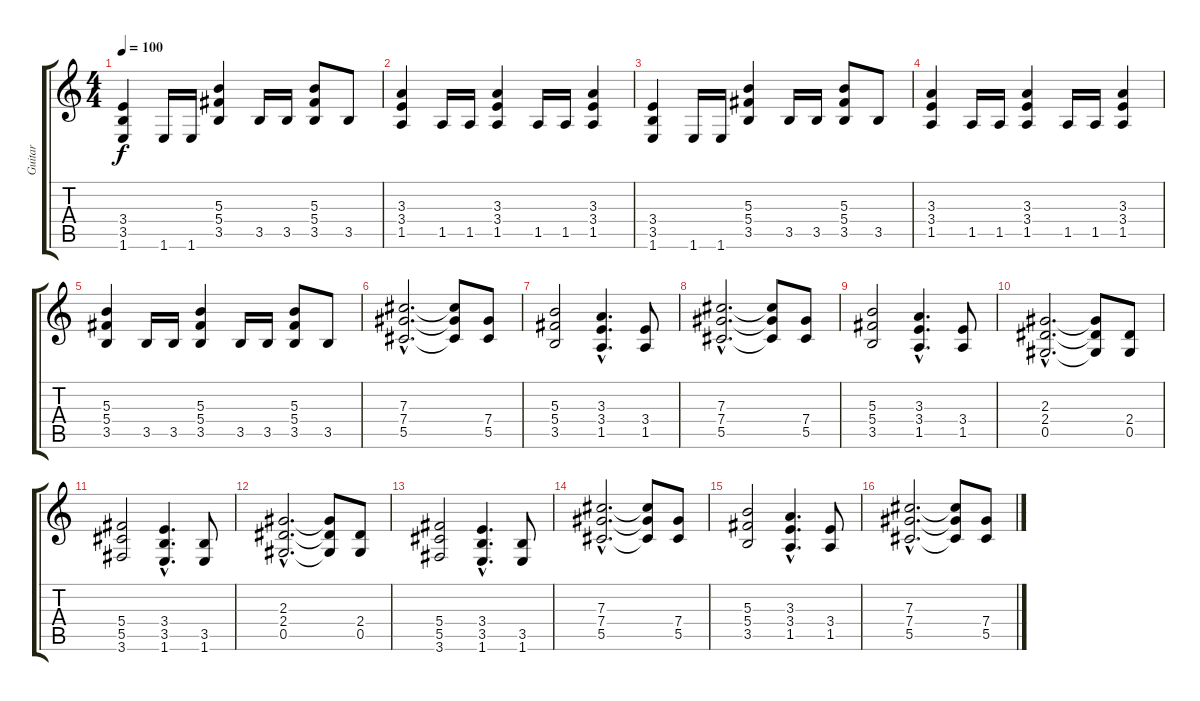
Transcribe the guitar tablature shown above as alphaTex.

\track ("Guitar" "Guitar") {instrument overdrivenguitar}
\staff {score tabs}
\tuning (Eb4 Bb3 Gb3 Db3 Ab2 Eb2) {hide}
\ts (4 4)
\tempo 100
\clef g2
\ks c
(3.4 3.5 1.6).4{dy f} 1.6.16 1.6.16 (5.3 5.4 3.5).4 3.5.16 3.5.16 (5.3 5.4 3.5).8 3.5.8 |
(3.3 3.4 1.5).4 1.5.16 1.5.16 (3.3 3.4 1.5).4 1.5.16 1.5.16 (3.3 3.4 1.5).4 |
(3.4 3.5 1.6).4 1.6.16 1.6.16 (5.3 5.4 3.5).4 3.5.16 3.5.16 (5.3 5.4 3.5).8 3.5.8 |
(3.3 3.4 1.5).4 1.5.16 1.5.16 (3.3 3.4 1.5).4 1.5.16 1.5.16 (3.3 3.4 1.5).4 |
(5.3 5.4 3.5).4 3.5.16 3.5.16 (5.3 5.4 3.5).4 3.5.16 3.5.16 (5.3 5.4 3.5).8 3.5.8 |
(7.3{hac} 7.4{hac} 5.5{hac}).2{d} (7.3{t} 7.4{t} 5.5{t}).8 (7.4 5.5).8 |
(5.3 5.4 3.5).2 (3.3{hac} 3.4{hac} 1.5{hac}).4{d} (3.4 1.5).8 |
(7.3{hac} 7.4{hac} 5.5{hac}).2{d} (7.3{t} 7.4{t} 5.5{t}).8 (7.4 5.5).8 |
(5.3 5.4 3.5).2 (3.3{hac} 3.4{hac} 1.5{hac}).4{d} (3.4 1.5).8 |
(2.3{hac} 2.4{hac} 0.5{hac}).2{d} (2.3{t} 2.4{t} 0.5{t}).8 (2.4 0.5).8 |
(5.4 5.5 3.6).2 (3.4{hac} 3.5{hac} 1.6{hac}).4{d} (3.5 1.6).8 |
(2.3{hac} 2.4{hac} 0.5{hac}).2{d} (2.3{t} 2.4{t} 0.5{t}).8 (2.4 0.5).8 |
(5.4 5.5 3.6).2 (3.4{hac} 3.5{hac} 1.6{hac}).4{d} (3.5 1.6).8 |
(7.3{hac} 7.4{hac} 5.5{hac}).2{d} (7.3{t} 7.4{t} 5.5{t}).8 (7.4 5.5).8 |
(5.3 5.4 3.5).2 (3.3{hac} 3.4{hac} 1.5{hac}).4{d} (3.4 1.5).8 |
(7.3{hac} 7.4{hac} 5.5{hac}).2{d} (7.3{t} 7.4{t} 5.5{t}).8 (7.4 5.5).8
